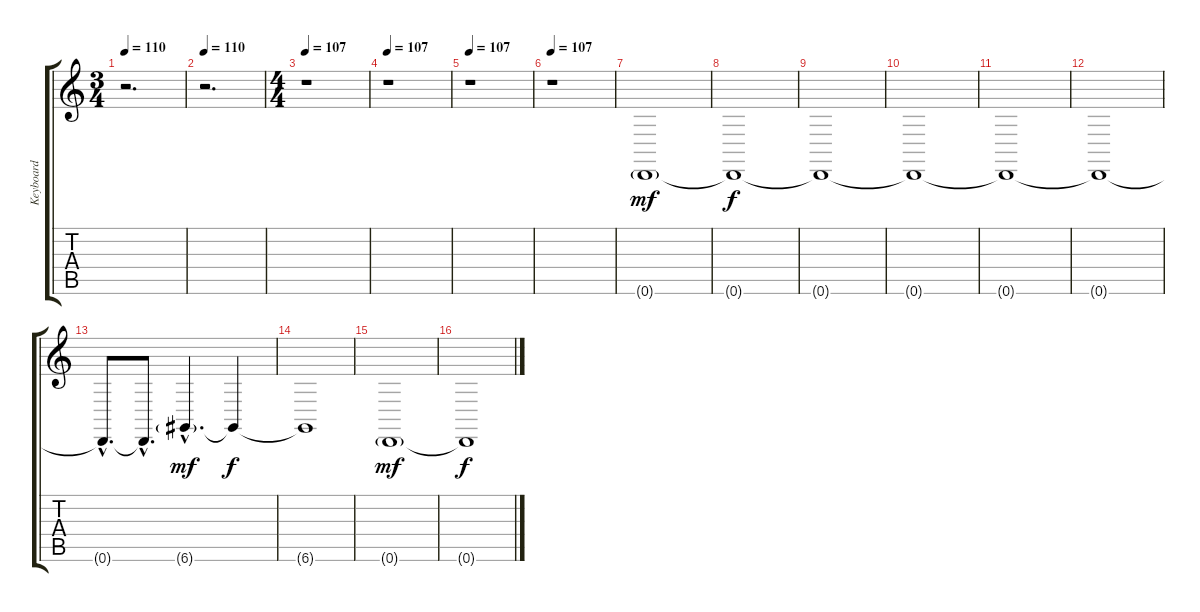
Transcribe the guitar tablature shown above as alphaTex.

\track ("Keyboard" "Keyboard") {instrument stringensemble1}
\staff {score tabs}
\tuning (E4 B3 G3 D3 A2 D2) {hide}
\ts (3 4)
\tempo 110
\clef g2
\ks c
r.2{d dy f} |
\tempo 110
r.2{d} |
\ts (4 4)
\tempo 107
r.1 |
\tempo 107
r.1 |
\tempo 107
r.1 |
\tempo 107
r.1 |
0.6{g}.1{dy mf volume 13} |
0.6{t}.1{dy f} |
0.6{t}.1 |
0.6{t}.1 |
0.6{t}.1 |
0.6{t}.1 |
0.6{hac t}.8{d} 0.6{hac t}.8{d} 6.6{g hac}.4{d dy mf} 6.6{t}.4{dy f} |
6.6{t}.1 |
0.6{g}.1{dy mf} |
0.6{t}.1{dy f}
